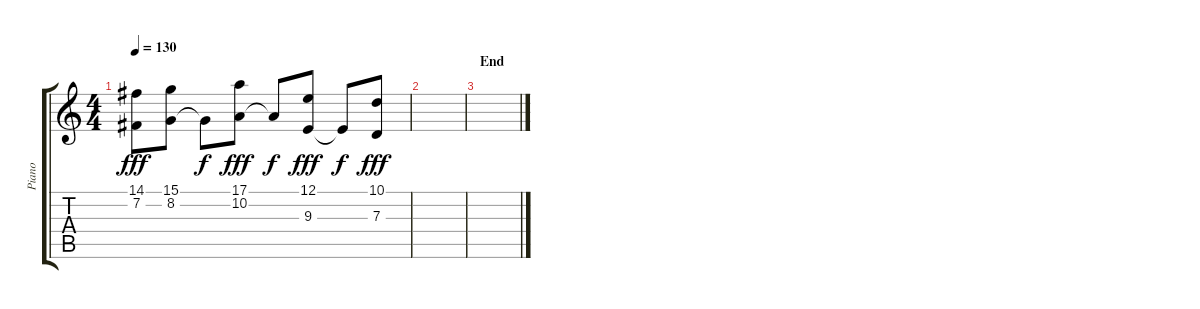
\track ("Piano" "Piano") {instrument acousticgrandpiano}
\staff {score tabs}
\tuning (E4 B3 G3 D3 A2 E2) {hide}
\ts (4 4)
\tempo 130
\clef g2
\ks c
(14.1 7.2).8{dy fff} (15.1 8.2).8 8.2{t}.8{dy f} (17.1 10.2).8{dy fff} 10.2{t}.8{dy f} (12.1 9.3).8{dy fff} 9.3{t}.8{dy f} (10.1 7.3).8{dy fff} |
|
\section ("" "End")
